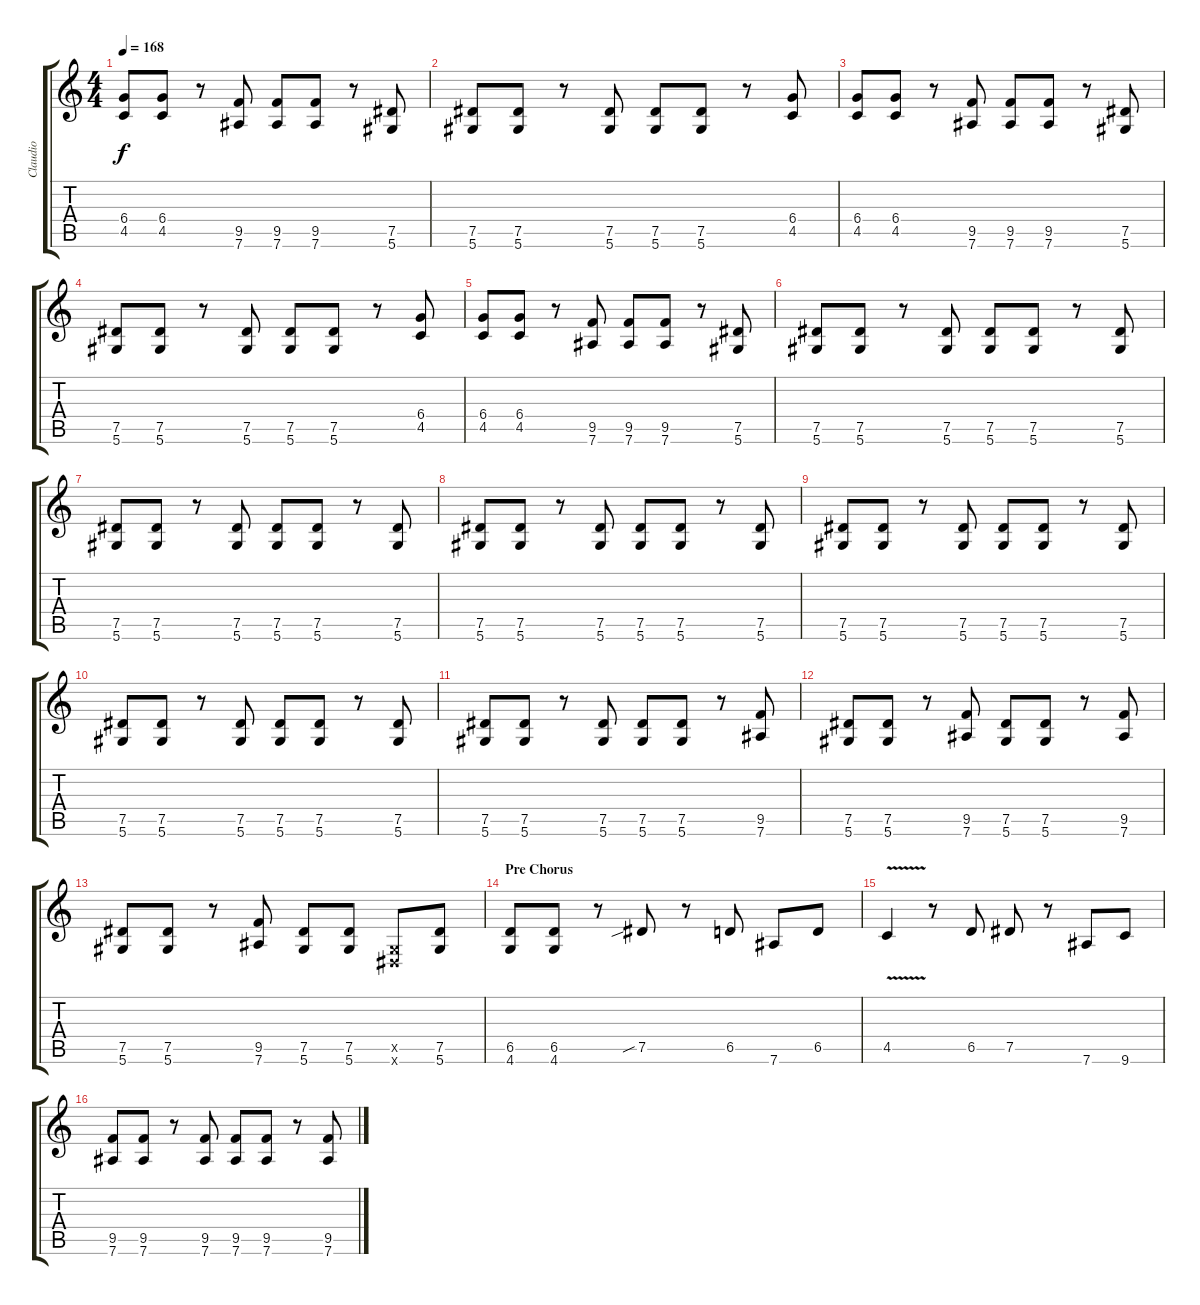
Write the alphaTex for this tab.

\track ("Claudio" "Claudio") {instrument distortionguitar}
\staff {score tabs}
\tuning (Eb4 Bb3 Gb3 Db3 Ab2 Eb2) {hide}
\ts (4 4)
\tempo 168
\clef g2
\ks c
(6.4 4.5).8{dy f} (6.4 4.5).8 r.8 (9.5 7.6).8 (9.5 7.6).8 (9.5 7.6).8 r.8 (7.5 5.6).8 |
(7.5 5.6).8 (7.5 5.6).8 r.8 (7.5 5.6).8 (7.5 5.6).8 (7.5 5.6).8 r.8 (6.4 4.5).8 |
(6.4 4.5).8 (6.4 4.5).8 r.8 (9.5 7.6).8 (9.5 7.6).8 (9.5 7.6).8 r.8 (7.5 5.6).8 |
(7.5 5.6).8 (7.5 5.6).8 r.8 (7.5 5.6).8 (7.5 5.6).8 (7.5 5.6).8 r.8 (6.4 4.5).8 |
(6.4 4.5).8 (6.4 4.5).8 r.8 (9.5 7.6).8 (9.5 7.6).8 (9.5 7.6).8 r.8 (7.5 5.6).8 |
(7.5 5.6).8 (7.5 5.6).8 r.8 (7.5 5.6).8 (7.5 5.6).8 (7.5 5.6).8 r.8 (7.5 5.6).8 |
(7.5 5.6).8 (7.5 5.6).8 r.8 (7.5 5.6).8 (7.5 5.6).8 (7.5 5.6).8 r.8 (7.5 5.6).8 |
(7.5 5.6).8 (7.5 5.6).8 r.8 (7.5 5.6).8 (7.5 5.6).8 (7.5 5.6).8 r.8 (7.5 5.6).8 |
(7.5 5.6).8 (7.5 5.6).8 r.8 (7.5 5.6).8 (7.5 5.6).8 (7.5 5.6).8 r.8 (7.5 5.6).8 |
(7.5 5.6).8 (7.5 5.6).8 r.8 (7.5 5.6).8 (7.5 5.6).8 (7.5 5.6).8 r.8 (7.5 5.6).8 |
(7.5 5.6).8 (7.5 5.6).8 r.8 (7.5 5.6).8 (7.5 5.6).8 (7.5 5.6).8 r.8 (9.5 7.6).8 |
(7.5 5.6).8 (7.5 5.6).8 r.8 (9.5 7.6).8 (7.5 5.6).8 (7.5 5.6).8 r.8 (9.5 7.6).8 |
(7.5 5.6).8 (7.5 5.6).8 r.8 (9.5 7.6).8 (7.5 5.6).8 (7.5 5.6).8 (0.5{x} 0.6{x}).8 (7.5 5.6).8 |
\section ("" "Pre Chorus")
(6.5 4.6).8 (6.5 4.6).8 r.8 7.5{sib}.8 r.8 6.5.8 7.6.8 6.5.8 |
4.5{v}.4 r.8 6.5.8 7.5.8 r.8 7.6.8 9.6.8 |
(9.5 7.6).8 (9.5 7.6).8 r.8 (9.5 7.6).8 (9.5 7.6).8 (9.5 7.6).8 r.8 (9.5 7.6).8
